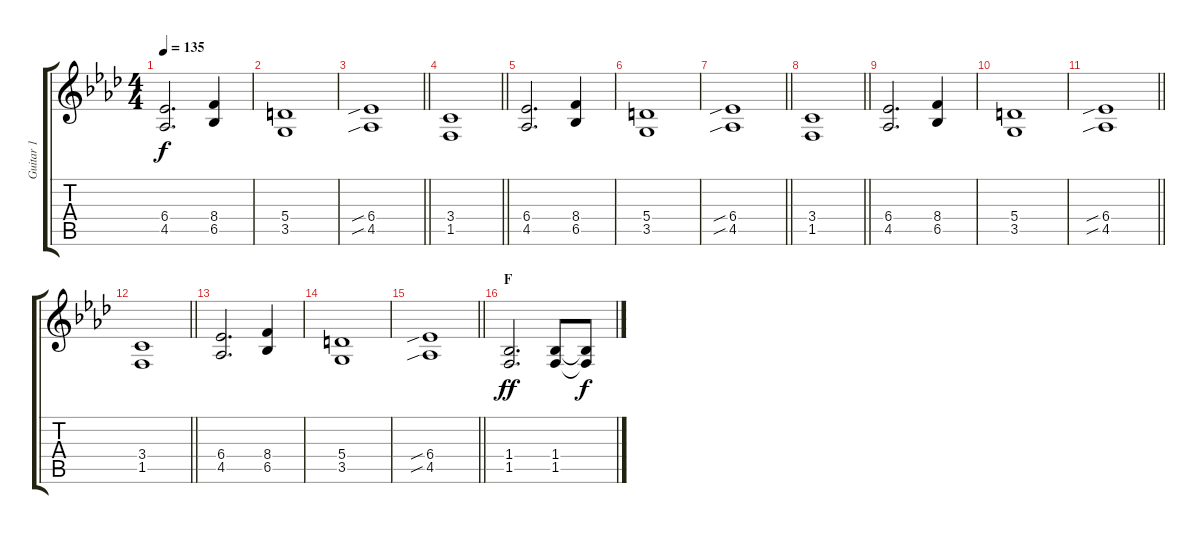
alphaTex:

\track ("Guitar 1" "Guitar 1") {instrument overdrivenguitar}
\staff {score tabs}
\tuning (B3 Gb3 D3 A2 E2 B1) {hide}
\ts (4 4)
\tempo 135
\clef g2
\ks fminor
(6.4 4.5).2{d dy f} (8.4 6.5).4 |
(5.4 3.5).1 |
\barLineRight lightlight
(6.4{sib} 4.5{sib}).1 |
\section ("" "")
\barLineRight lightlight
(3.4 1.5).1 |
(6.4 4.5).2{d} (8.4 6.5).4 |
(5.4 3.5).1 |
\barLineRight lightlight
(6.4{sib} 4.5{sib}).1 |
\section ("" "")
\barLineRight lightlight
(3.4 1.5).1 |
(6.4 4.5).2{d} (8.4 6.5).4 |
(5.4 3.5).1 |
\barLineRight lightlight
(6.4{sib} 4.5{sib}).1 |
\section ("" "")
\barLineRight lightlight
(3.4 1.5).1 |
(6.4 4.5).2{d} (8.4 6.5).4 |
(5.4 3.5).1 |
\barLineRight lightlight
(6.4{sib} 4.5{sib}).1 |
\section ("" "F")
(1.4 1.5).2{d dy ff balance 8} (1.4 1.5).8 (1.4{ss t} 1.5{ss t}).8{dy f}
